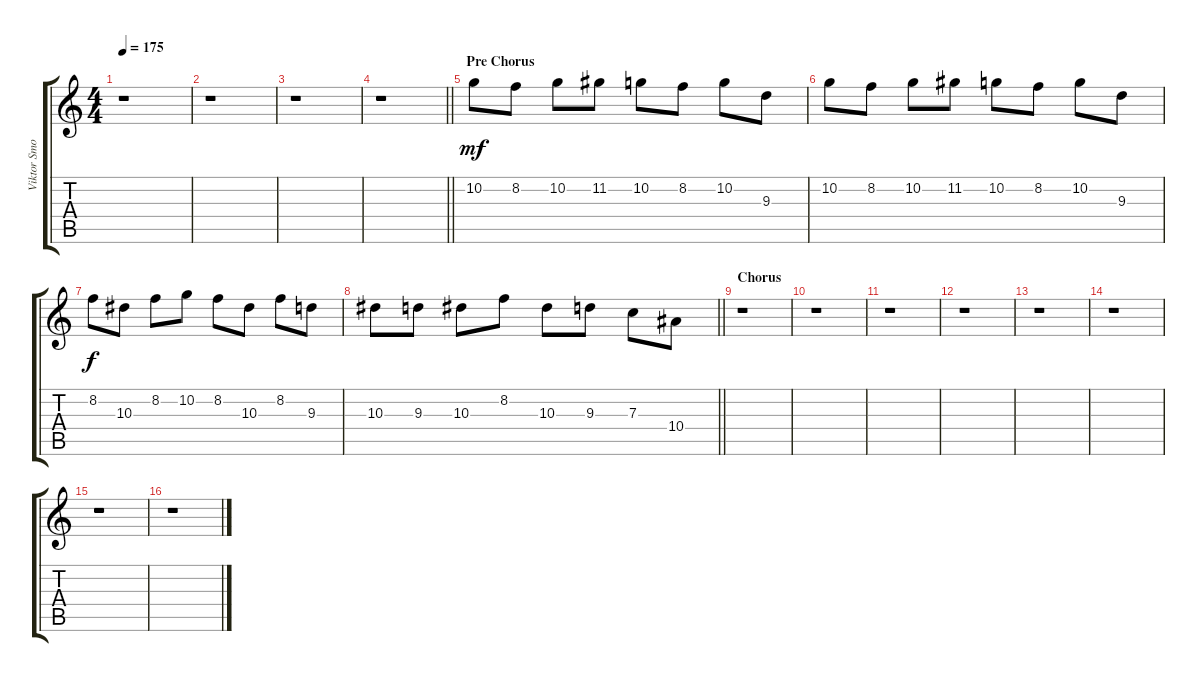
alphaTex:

\track ("Viktor Smolski Add. 1" "Viktor Smo") {instrument distortionguitar}
\staff {score tabs}
\tuning (D4 A3 F3 C3 G2 C2) {hide}
\ts (4 4)
\tempo 175
\clef g2
\ks c
r.1{dy f} |
r.1 |
r.1 |
\barLineRight lightlight
r.1 |
\section ("" "Pre Chorus")
10.2.8{dy mf volume 11} 8.2.8 10.2.8 11.2.8 10.2.8 8.2.8 10.2.8 9.3.8 |
10.2.8 8.2.8 10.2.8 11.2.8 10.2.8 8.2.8 10.2.8 9.3.8 |
8.2.8{dy f} 10.3.8 8.2.8 10.2.8 8.2.8 10.3.8 8.2.8 9.3.8 |
\barLineRight lightlight
10.3.8 9.3.8 10.3.8 8.2.8 10.3.8 9.3.8 7.3.8 10.4.8 |
\section ("" "Chorus")
r.1 |
r.1 |
r.1 |
r.1 |
r.1 |
r.1 |
r.1 |
r.1
